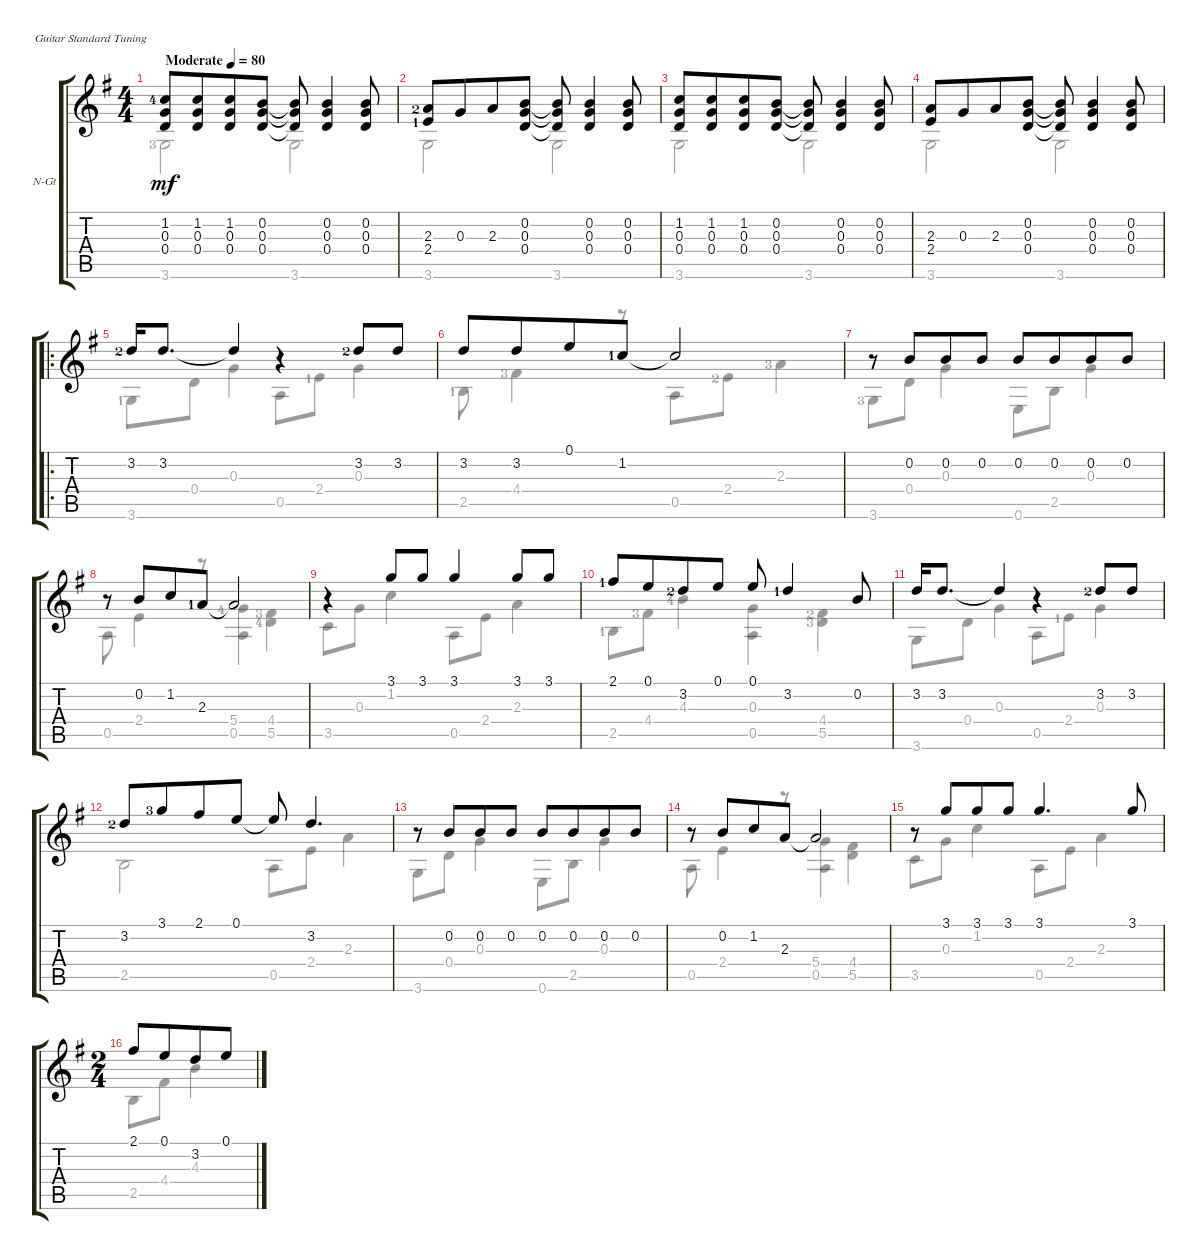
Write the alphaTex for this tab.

\bracketExtendMode groupsimilarinstruments
\firstSystemTrackNameOrientation horizontal
\otherSystemsTrackNameOrientation horizontal
\track ("acoustic guitar" "N-Gt") {instrument acousticguitarnylon}
\staff {score tabs}
\tuning (E4 B3 G3 D3 A2 E2)
\voice
\ts (4 4)
\beaming (8 2 2 2 2)
\tempo (80 "Moderate")
\clef g2
\ks g
(1.2{lf 5} 0.3 0.4).8{dy mf instrument acousticguitarnylon} (1.2 0.3 0.4).8{beam merge} (1.2 0.3 0.4).8 (0.2 0.3 0.4).8 (0.2{t} 0.3{t} 0.4{t}).8 (0.2 0.3 0.4).4 (0.2 0.3 0.4).8 |
(2.3{lf 3} 2.4{lf 2}).8 0.3.8{beam merge} 2.3.8 (0.2 0.3 0.4).8 (0.2{t} 0.3{t} 0.4{t}).8 (0.2 0.3 0.4).4 (0.2 0.3 0.4).8 |
(1.2 0.3 0.4).8 (1.2 0.3 0.4).8{beam merge} (1.2 0.3 0.4).8 (0.2 0.3 0.4).8 (0.2{t} 0.3{t} 0.4{t}).8 (0.2 0.3 0.4).4 (0.2 0.3 0.4).8 |
(2.3 2.4).8 0.3.8{beam merge} 2.3.8 (0.2 0.3 0.4).8 (0.2{t} 0.3{t} 0.4{t}).8 (0.2 0.3 0.4).4 (0.2 0.3 0.4).8 |
\ro
3.2{lf 3}.16 3.2.8{d} 3.2{t}.4 r.4 3.2{lf 3}.8 3.2.8 |
3.2.8 3.2.8{beam merge} 0.1.8 1.2{lf 2}.8 1.2{t}.2 |
r.8 0.2.8{beam merge} 0.2.8 0.2.8 0.2.8 0.2.8{beam merge} 0.2.8 0.2.8 |
r.8 0.2.8{beam merge} 1.2.8 2.3{lf 2}.8 2.3{t}.2 |
r.4 3.1.8 3.1.8 3.1.4 3.1.8 3.1.8 |
2.1{lf 2}.8 0.1.8{beam merge} 3.2{lf 3}.8 0.1.8 0.1.8 3.2{lf 2}.4 0.2.8 |
3.2.16 3.2.8{d} 3.2{t}.4 r.4 3.2{lf 3}.8 3.2.8 |
3.2{lf 3}.8 3.1{lf 4}.8{beam merge} 2.1.8 0.1.8 0.1{t}.8 3.2.4{d} |
r.8 0.2.8{beam merge} 0.2.8 0.2.8 0.2.8 0.2.8{beam merge} 0.2.8 0.2.8 |
r.8 0.2.8{beam merge} 1.2.8 2.3.8 2.3{t}.2 |
r.8 3.1.8{beam merge} 3.1.8{beam merge} 3.1.8 3.1.4{d} 3.1.8 |
\ts (2 4)
2.1.8 0.1.8{beam merge} 3.2.8 0.1.8
\voice
\clef g2
\ottava regular
\simile none
\ks g
3.6{lf 4}.2{dy mf} 3.6.2 |
3.6.2 3.6.2 |
3.6.2 3.6.2 |
3.6.2 3.6.2 |
3.6{lf 2}.8 0.4.8 0.3.4 0.5.8 2.4{lf 2}.8 0.3.4 |
2.5{lf 2}.8 4.4{lf 4}.4 r.8 0.5.8 2.4{lf 3}.8 2.3{lf 4}.4 |
3.6{lf 4}.8 0.4.8 0.3.4 0.6.8 2.5.8 0.3.4 |
0.5.8 2.4.4 r.8 (5.4{lf 5} 0.5).4 (4.4{lf 4} 5.5{lf 5}).4 |
3.5.8 0.3.8 1.2.4 0.5.8 2.4.8 2.3.4 |
2.5{lf 2}.8 4.4{lf 4}.8 4.3{lf 5}.4 (0.3 0.5).4 (4.4{lf 3} 5.5{lf 4}).4 |
3.6.8 0.4.8 0.3.4 0.5.8 2.4{lf 2}.8 0.3.4 |
2.5.2 0.5.8 2.4.8 2.3.4 |
3.6.8 0.4.8 0.3.4 0.6.8 2.5.8 0.3.4 |
0.5.8 2.4.4 r.8 (5.4 0.5).4 (4.4 5.5).4 |
3.5.8 0.3.8 1.2.4 0.5.8 2.4.8 2.3.4 |
2.5.8 4.4.8 4.3.4
